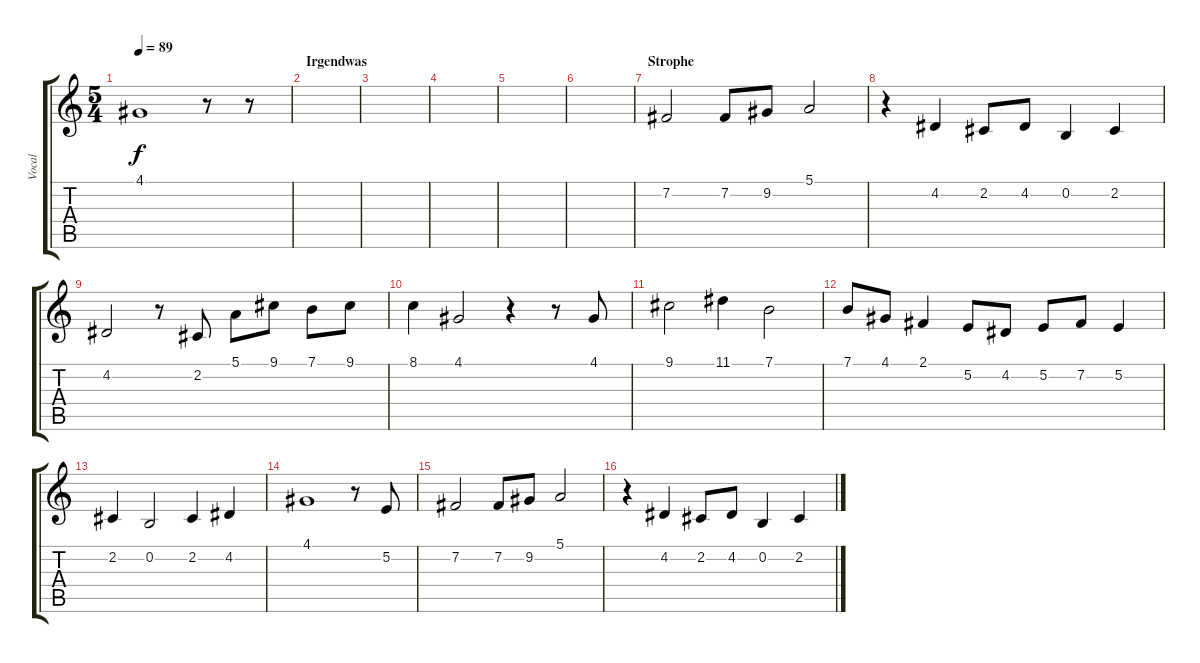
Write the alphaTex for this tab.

\track ("Vocal" "Vocal") {instrument recorder}
\staff {score tabs}
\tuning (E4 B3 G3 D3 A2 E2) {hide}
\ts (5 4)
\tempo 89
\clef g2
\ks c
4.1.1{dy f} r.8 r.8 |
\section ("" "Irgendwas")
|
|
|
|
|
\section ("" "Strophe")
7.2.2 7.2.8 9.2.8 5.1.2 |
r.4 4.2.4 2.2.8 4.2.8 0.2.4 2.2.4 |
4.2.2 r.8 2.2.8 5.1.8 9.1.8 7.1.8 9.1.8 |
8.1.4 4.1.2 r.4 r.8 4.1.8 |
9.1.2 11.1.4 7.1.2 |
7.1.8 4.1.8 2.1.4 5.2.8 4.2.8 5.2.8 7.2.8 5.2.4 |
2.2.4 0.2.2 2.2.4 4.2.4 |
4.1.1 r.8 5.2.8 |
7.2.2 7.2.8 9.2.8 5.1.2 |
r.4 4.2.4 2.2.8 4.2.8 0.2.4 2.2.4
